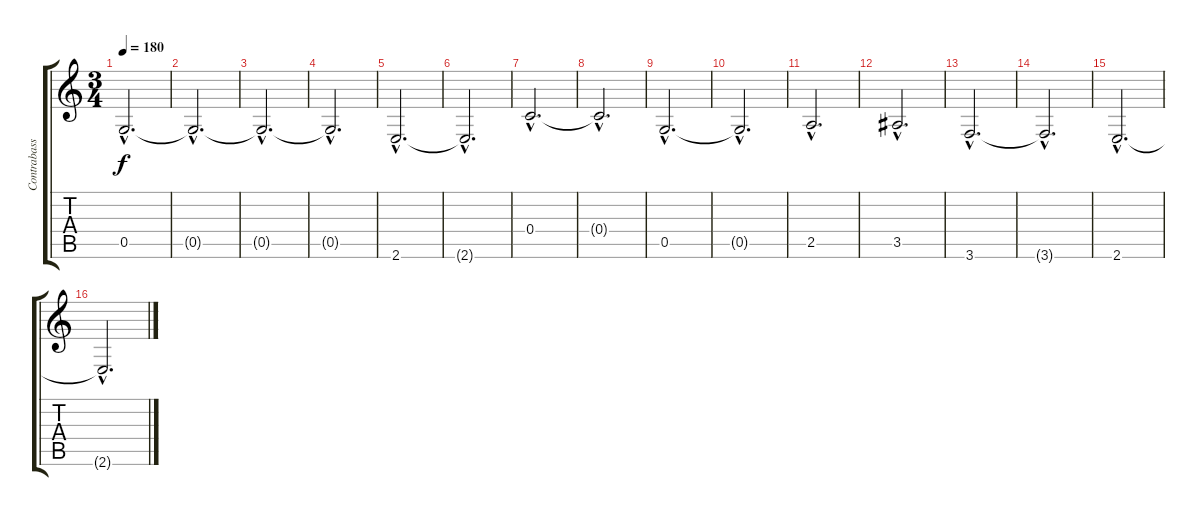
\track ("Contrabass" "Contrabass") {instrument contrabass}
\staff {score tabs}
\tuning (D4 A3 F3 C3 G2 D2) {hide}
\ts (3 4)
\tempo 180
\clef g2
\ks c
0.5{hac}.2{d dy f} |
0.5{hac t}.2{d} |
0.5{hac t}.2{d} |
0.5{hac t}.2{d} |
2.6{hac}.2{d} |
2.6{hac t}.2{d} |
0.4{hac}.2{d} |
0.4{hac t}.2{d} |
0.5{hac}.2{d} |
0.5{hac t}.2{d} |
2.5{hac}.2{d} |
3.5{hac}.2{d} |
3.6{hac}.2{d} |
3.6{hac t}.2{d} |
2.6{hac}.2{d} |
2.6{hac t}.2{d}
